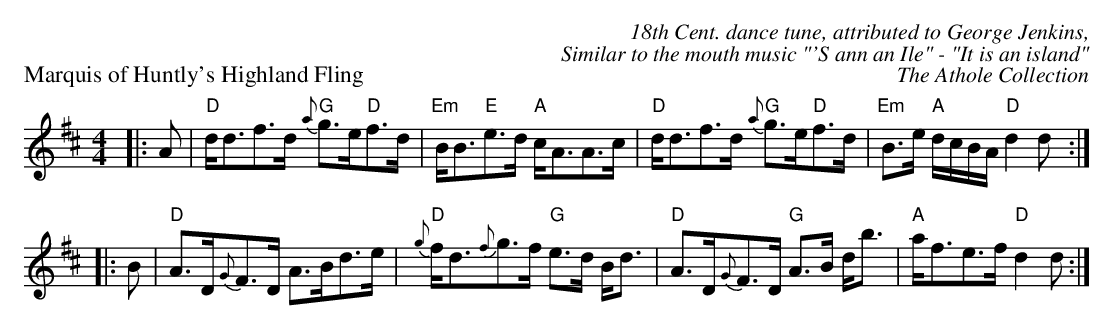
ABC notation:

X:1
P: Marquis of Huntly's Highland Fling
C: 18th Cent. dance tune, attributed to George Jenkins,
C: Similar to the mouth music "'S ann an Ile" - "It is an island"
C: The Athole Collection
M: 4/4
K: D
L: 1/8
|: A| "D" d<df>d "G"{a}g>e"D"f>d| "Em" B<B"E"e>d "A" c<AA>c| \
  "D" d<df>d "G"{a}g>e"D"f>d| "Em" B>e "A" d/c/B/A/ "D" d2 d :|
|:B | "D" A>D{G}F>D A>Bd>e| "D"{g}f<d{f}g>f "G"e>d B<d| \
  "D"A>D{G}F>D "G"A>B d<b |"A"a<fe>f "D"d2 d :|
